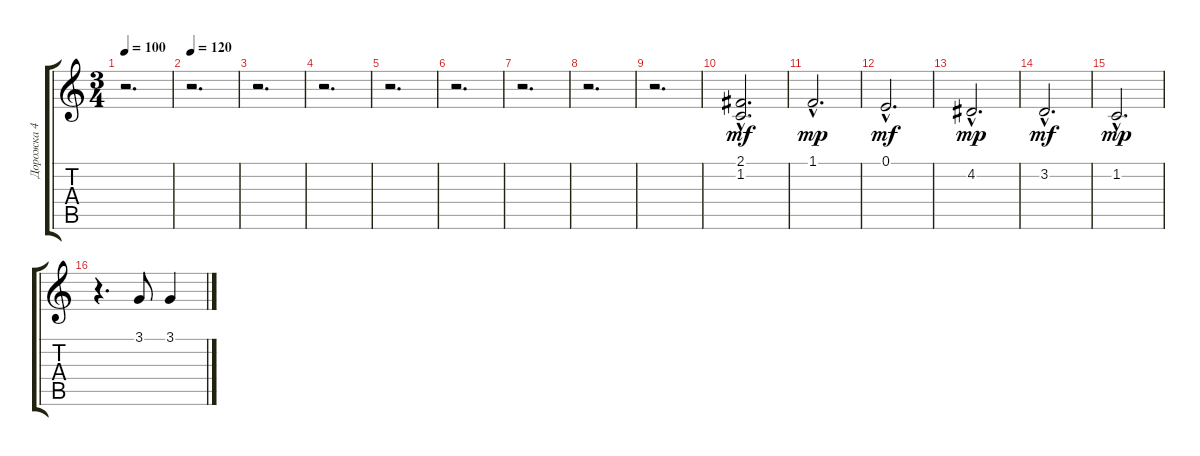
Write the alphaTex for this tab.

\track ("Дорожка 4" "Дорожка 4") {instrument acousticgrandpiano}
\staff {score tabs}
\tuning (E4 B3 G3 D3 A2 E2) {hide}
\ts (3 4)
\tempo 100
\clef g2
\ks c
r.2{d dy mp} |
\tempo 120
r.2{d} |
r.2{d} |
r.2{d} |
r.2{d} |
r.2{d} |
r.2{d} |
r.2{d} |
r.2{d} |
(2.1{hac} 1.2{hac}).2{d dy mf} |
1.1{hac}.2{d dy mp} |
0.1{hac}.2{d dy mf} |
4.2{hac}.2{d dy mp} |
3.2{hac}.2{d dy mf} |
1.2{hac}.2{d dy mp} |
r.4{d} 3.1.8 3.1.4
